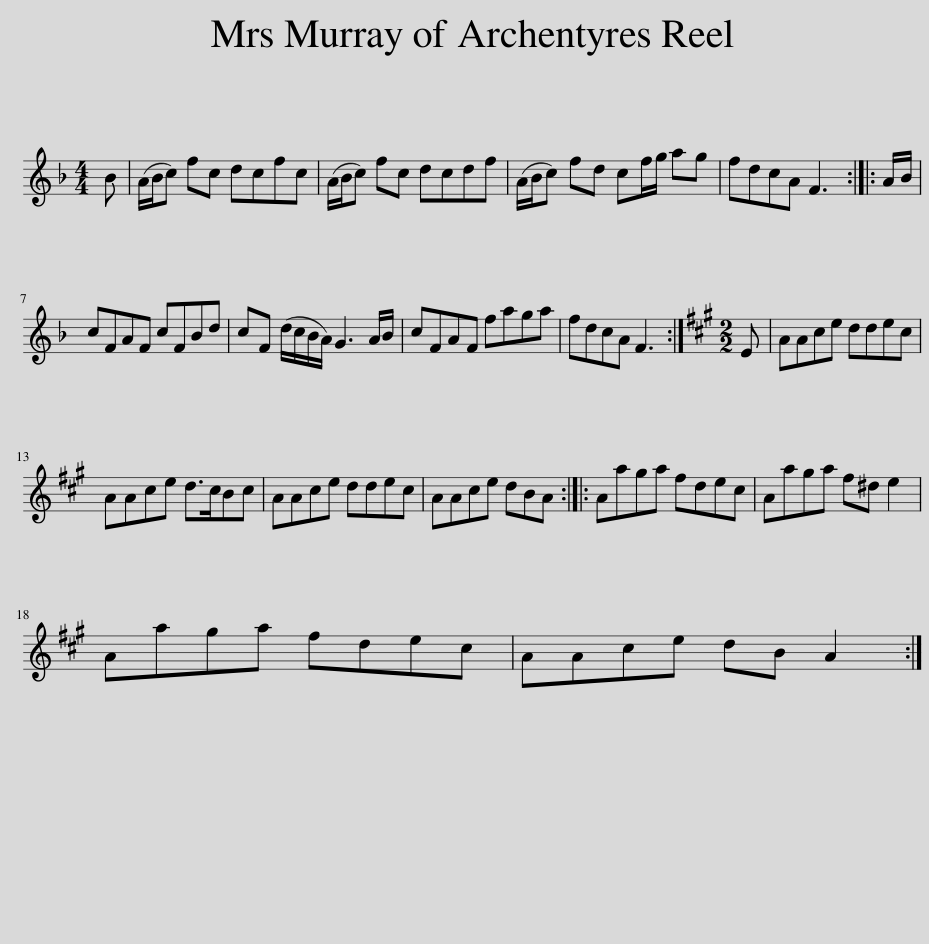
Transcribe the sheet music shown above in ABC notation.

X:1
L:1/8
M:4/4
I:linebreak $
K:F
V:1 treble
V:1
 B | (A/B/c) fc dcfc | (A/B/c) fc dcdf | (A/B/c) fd cf/g/ ag | fdcA F3 :: %5
 A/B/ |$ cFAF cFBd | cF (d/c/B/A/) G3 A/B/ | cFAF faga | fdcA F3 :| %10
[K:A][M:2/2] E | AAce ddec |$ AAce d>cBc | AAce ddec | AAce dBA :: %15
 Aaga fdec | Aaga f^d e2 |$ Aaga fdec | AAce dB A2 :| %19
